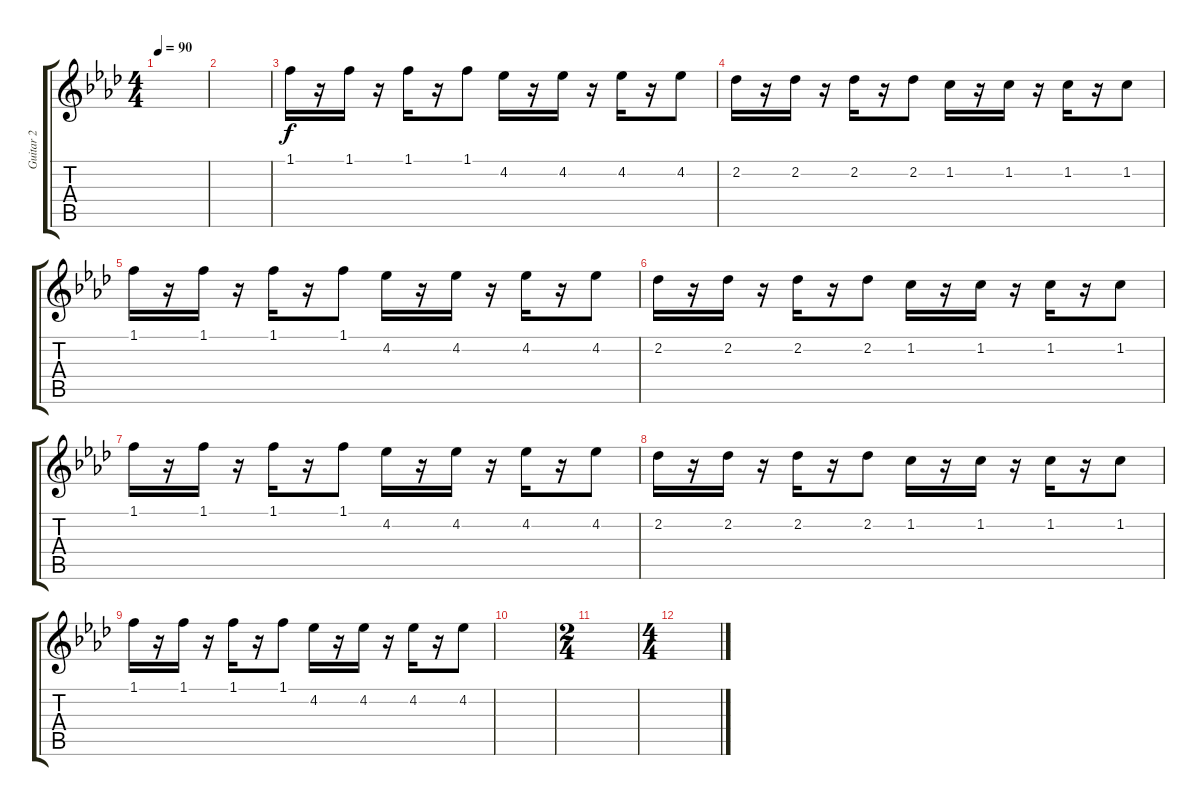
\track ("Guitar 2" "Guitar 2") {instrument overdrivenguitar}
\staff {score tabs}
\tuning (E4 B3 G3 D3 A2 E2) {hide}
\ts (4 4)
\tempo 90
\clef g2
\ks ab
|
|
1.1.16 r.16 1.1.16 r.16 1.1.16 r.16 1.1.8 4.2.16 r.16 4.2.16 r.16 4.2.16 r.16 4.2.8 |
2.2.16 r.16 2.2.16 r.16 2.2.16 r.16 2.2.8 1.2.16 r.16 1.2.16 r.16 1.2.16 r.16 1.2.8 |
1.1.16 r.16 1.1.16 r.16 1.1.16 r.16 1.1.8 4.2.16 r.16 4.2.16 r.16 4.2.16 r.16 4.2.8 |
2.2.16 r.16 2.2.16 r.16 2.2.16 r.16 2.2.8 1.2.16 r.16 1.2.16 r.16 1.2.16 r.16 1.2.8 |
1.1.16 r.16 1.1.16 r.16 1.1.16 r.16 1.1.8 4.2.16 r.16 4.2.16 r.16 4.2.16 r.16 4.2.8 |
2.2.16 r.16 2.2.16 r.16 2.2.16 r.16 2.2.8 1.2.16 r.16 1.2.16 r.16 1.2.16 r.16 1.2.8 |
1.1.16 r.16 1.1.16 r.16 1.1.16 r.16 1.1.8 4.2.16 r.16 4.2.16 r.16 4.2.16 r.16 4.2.8 |
|
\ts (2 4)
|
\ts (4 4)
